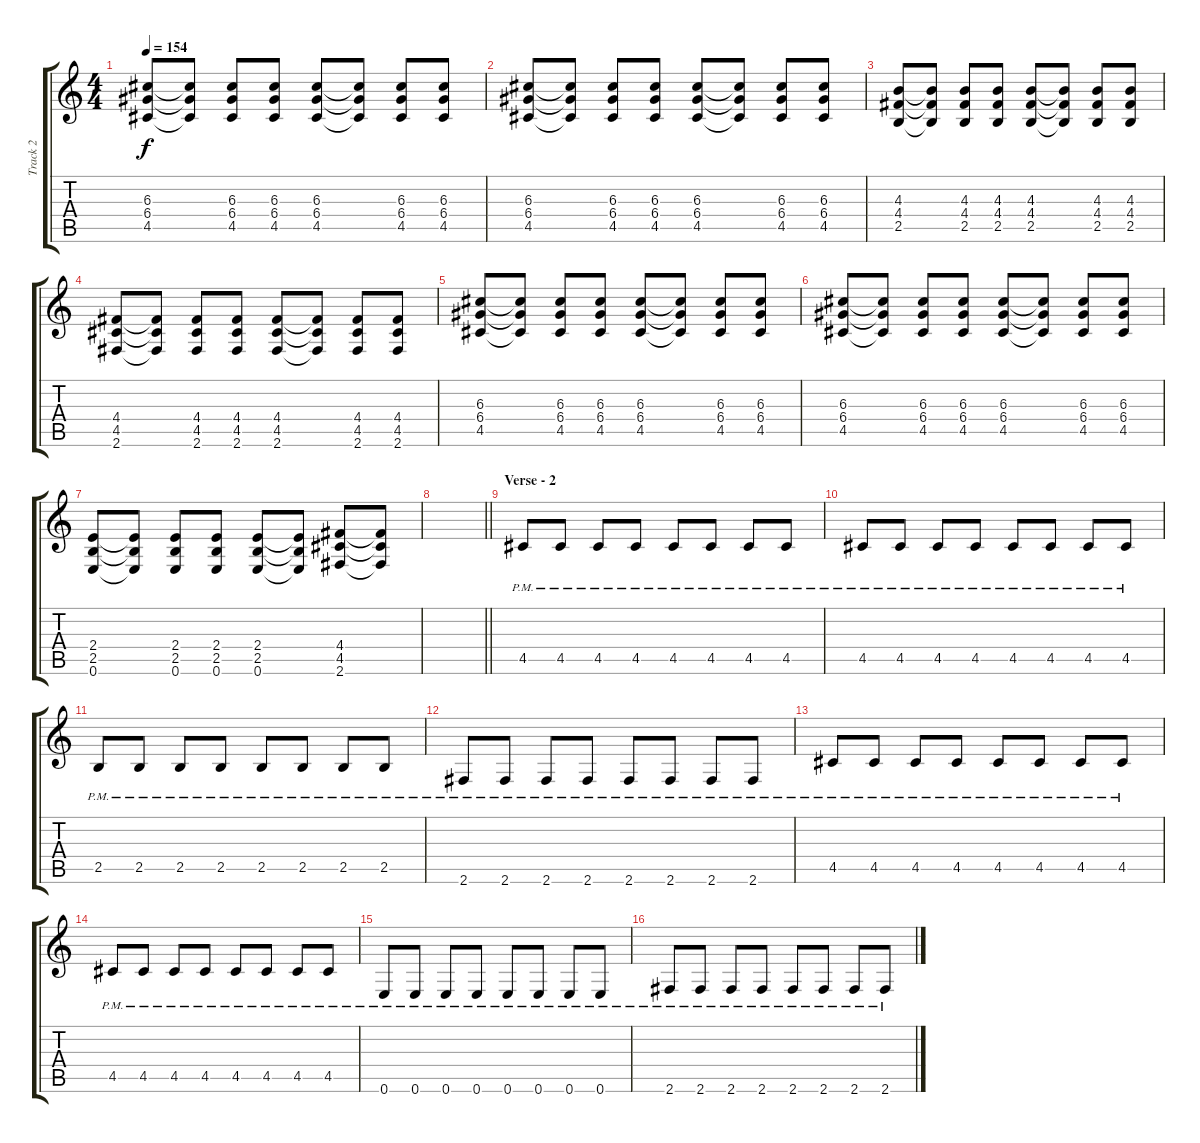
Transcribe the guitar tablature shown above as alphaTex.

\track ("Track 2" "Track 2") {instrument overdrivenguitar}
\staff {score tabs}
\tuning (E4 B3 G3 D3 A2 E2) {hide}
\ts (4 4)
\tempo 154
\clef g2
\ks c
(6.3 6.4 4.5).8{dy f} (6.3{t} 6.4{t} 4.5{t}).8 (6.3 6.4 4.5).8 (6.3 6.4 4.5).8 (6.3 6.4 4.5).8 (6.3{t} 6.4{t} 4.5{t}).8 (6.3 6.4 4.5).8 (6.3 6.4 4.5).8 |
(6.3 6.4 4.5).8 (6.3{t} 6.4{t} 4.5{t}).8 (6.3 6.4 4.5).8 (6.3 6.4 4.5).8 (6.3 6.4 4.5).8 (6.3{t} 6.4{t} 4.5{t}).8 (6.3 6.4 4.5).8 (6.3 6.4 4.5).8 |
(4.3 4.4 2.5).8 (4.3{t} 4.4{t} 2.5{t}).8 (4.3 4.4 2.5).8 (4.3 4.4 2.5).8 (4.3 4.4 2.5).8 (4.3{t} 4.4{t} 2.5{t}).8 (4.3 4.4 2.5).8 (4.3 4.4 2.5).8 |
(4.4 4.5 2.6).8 (4.4{t} 4.5{t} 2.6{t}).8 (4.4 4.5 2.6).8 (4.4 4.5 2.6).8 (4.4 4.5 2.6).8 (4.4{t} 4.5{t} 2.6{t}).8 (4.4 4.5 2.6).8 (4.4 4.5 2.6).8 |
(6.3 6.4 4.5).8 (6.3{t} 6.4{t} 4.5{t}).8 (6.3 6.4 4.5).8 (6.3 6.4 4.5).8 (6.3 6.4 4.5).8 (6.3{t} 6.4{t} 4.5{t}).8 (6.3 6.4 4.5).8 (6.3 6.4 4.5).8 |
(6.3 6.4 4.5).8 (6.3{t} 6.4{t} 4.5{t}).8 (6.3 6.4 4.5).8 (6.3 6.4 4.5).8 (6.3 6.4 4.5).8 (6.3{t} 6.4{t} 4.5{t}).8 (6.3 6.4 4.5).8 (6.3 6.4 4.5).8 |
(2.4 2.5 0.6).8 (2.4{t} 2.5{t} 0.6{t}).8 (2.4 2.5 0.6).8 (2.4 2.5 0.6).8 (2.4 2.5 0.6).8 (2.4{t} 2.5{t} 0.6{t}).8 (4.4 4.5 2.6).8 (4.4{t} 4.5{t} 2.6{t}).8 |
\barLineRight lightlight
|
\section ("" "Verse - 2")
4.5{pm}.8 4.5{pm}.8 4.5{pm}.8 4.5{pm}.8 4.5{pm}.8 4.5{pm}.8 4.5{pm}.8 4.5{pm}.8 |
4.5{pm}.8 4.5{pm}.8 4.5{pm}.8 4.5{pm}.8 4.5{pm}.8 4.5{pm}.8 4.5{pm}.8 4.5{pm}.8 |
2.5{pm}.8 2.5{pm}.8 2.5{pm}.8 2.5{pm}.8 2.5{pm}.8 2.5{pm}.8 2.5{pm}.8 2.5{pm}.8 |
2.6{pm}.8 2.6{pm}.8 2.6{pm}.8 2.6{pm}.8 2.6{pm}.8 2.6{pm}.8 2.6{pm}.8 2.6{pm}.8 |
4.5{pm}.8 4.5{pm}.8 4.5{pm}.8 4.5{pm}.8 4.5{pm}.8 4.5{pm}.8 4.5{pm}.8 4.5{pm}.8 |
4.5{pm}.8 4.5{pm}.8 4.5{pm}.8 4.5{pm}.8 4.5{pm}.8 4.5{pm}.8 4.5{pm}.8 4.5{pm}.8 |
0.6{pm}.8 0.6{pm}.8 0.6{pm}.8 0.6{pm}.8 0.6{pm}.8 0.6{pm}.8 0.6{pm}.8 0.6{pm}.8 |
2.6{pm}.8 2.6{pm}.8 2.6{pm}.8 2.6{pm}.8 2.6{pm}.8 2.6{pm}.8 2.6{pm}.8 2.6{pm}.8
